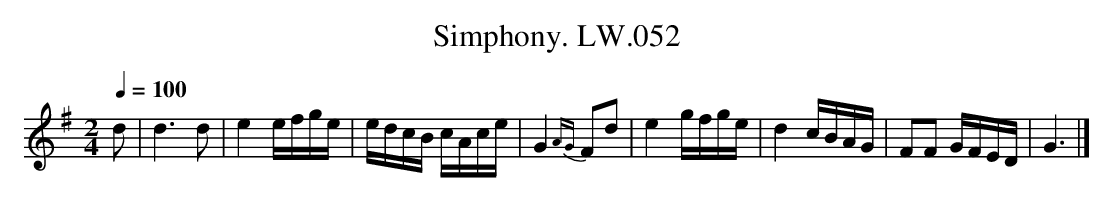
X:1
T:Simphony. LW.052
M:2/4
Q:1/4=100
L:1/16
K:G
d2 | d6d2 | e4 efge | edcB cAce | G4{AG}F2d2 | e4 gfge | d4 cBAG | F2F2 GFED | G6|]
